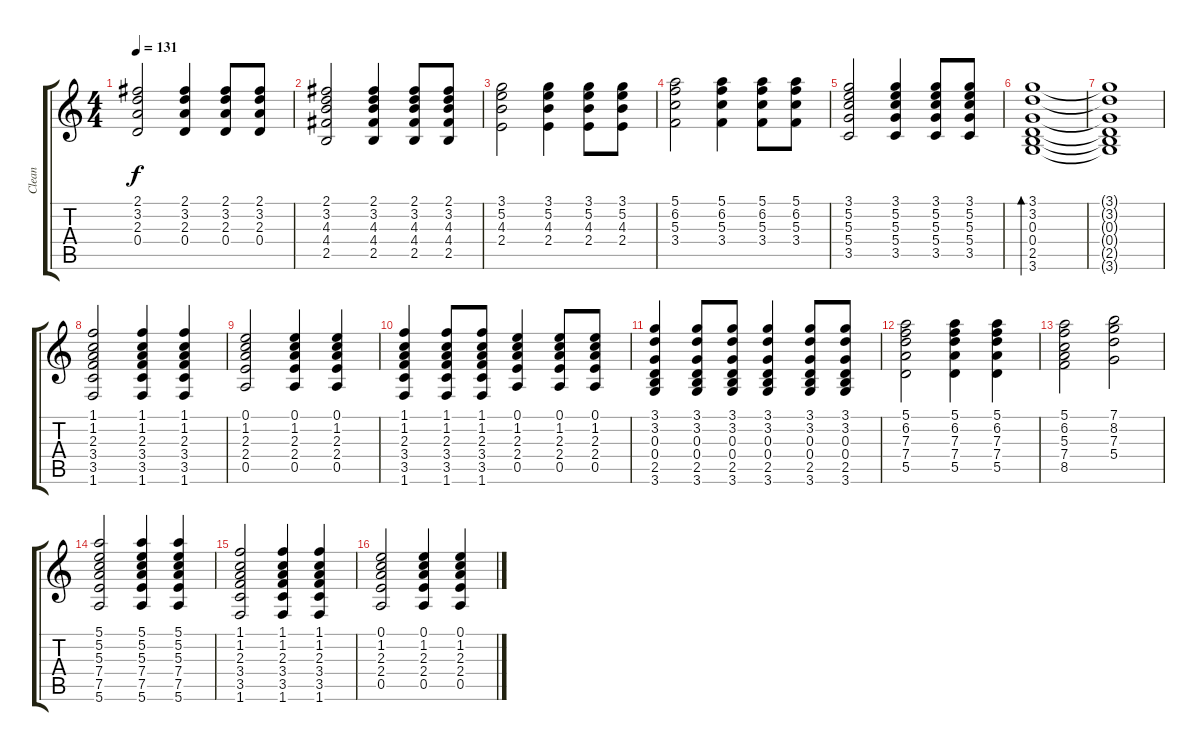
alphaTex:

\track ("Clean" "Clean") {instrument acousticguitarsteel}
\staff {score tabs}
\tuning (E4 B3 G3 D3 A2 E2) {hide}
\ts (4 4)
\tempo 131
\clef g2
\ks c
(2.1 3.2 2.3 0.4).2{dy f} (2.1 3.2 2.3 0.4).4 (2.1 3.2 2.3 0.4).8 (2.1 3.2 2.3 0.4).8 |
(2.1 3.2 4.3 4.4 2.5).2 (2.1 3.2 4.3 4.4 2.5).4 (2.1 3.2 4.3 4.4 2.5).8 (2.1 3.2 4.3 4.4 2.5).8 |
(3.1 5.2 4.3 2.4).2 (3.1 5.2 4.3 2.4).4 (3.1 5.2 4.3 2.4).8 (3.1 5.2 4.3 2.4).8 |
(5.1 6.2 5.3 3.4).2 (5.1 6.2 5.3 3.4).4 (5.1 6.2 5.3 3.4).8 (5.1 6.2 5.3 3.4).8 |
(3.1 5.2 5.3 5.4 3.5).2 (3.1 5.2 5.3 5.4 3.5).4 (3.1 5.2 5.3 5.4 3.5).8 (3.1 5.2 5.3 5.4 3.5).8 |
(3.1 3.2 0.3 0.4 2.5 3.6).1{bd 120} |
(3.1{t} 3.2{t} 0.3{t} 0.4{t} 2.5{t} 3.6{t}).1 |
(1.1 1.2 2.3 3.4 3.5 1.6).2 (1.1 1.2 2.3 3.4 3.5 1.6).4 (1.1 1.2 2.3 3.4 3.5 1.6).4 |
(0.1 1.2 2.3 2.4 0.5).2 (0.1 1.2 2.3 2.4 0.5).4 (0.1 1.2 2.3 2.4 0.5).4 |
(1.1 1.2 2.3 3.4 3.5 1.6).4 (1.1 1.2 2.3 3.4 3.5 1.6).8 (1.1 1.2 2.3 3.4 3.5 1.6).8 (0.1 1.2 2.3 2.4 0.5).4 (0.1 1.2 2.3 2.4 0.5).8 (0.1 1.2 2.3 2.4 0.5).8 |
(3.1 3.2 0.3 0.4 2.5 3.6).4 (3.1 3.2 0.3 0.4 2.5 3.6).8 (3.1 3.2 0.3 0.4 2.5 3.6).8 (3.1 3.2 0.3 0.4 2.5 3.6).4 (3.1 3.2 0.3 0.4 2.5 3.6).8 (3.1 3.2 0.3 0.4 2.5 3.6).8 |
(5.1 6.2 7.3 7.4 5.5).2 (5.1 6.2 7.3 7.4 5.5).4 (5.1 6.2 7.3 7.4 5.5).4 |
(5.1 6.2 5.3 7.4 8.5).2 (7.1 8.2 7.3 5.4).2 |
(5.1 5.2 5.3 7.4 7.5 5.6).2 (5.1 5.2 5.3 7.4 7.5 5.6).4 (5.1 5.2 5.3 7.4 7.5 5.6).4 |
(1.1 1.2 2.3 3.4 3.5 1.6).2 (1.1 1.2 2.3 3.4 3.5 1.6).4 (1.1 1.2 2.3 3.4 3.5 1.6).4 |
(0.1 1.2 2.3 2.4 0.5).2 (0.1 1.2 2.3 2.4 0.5).4 (0.1 1.2 2.3 2.4 0.5).4
